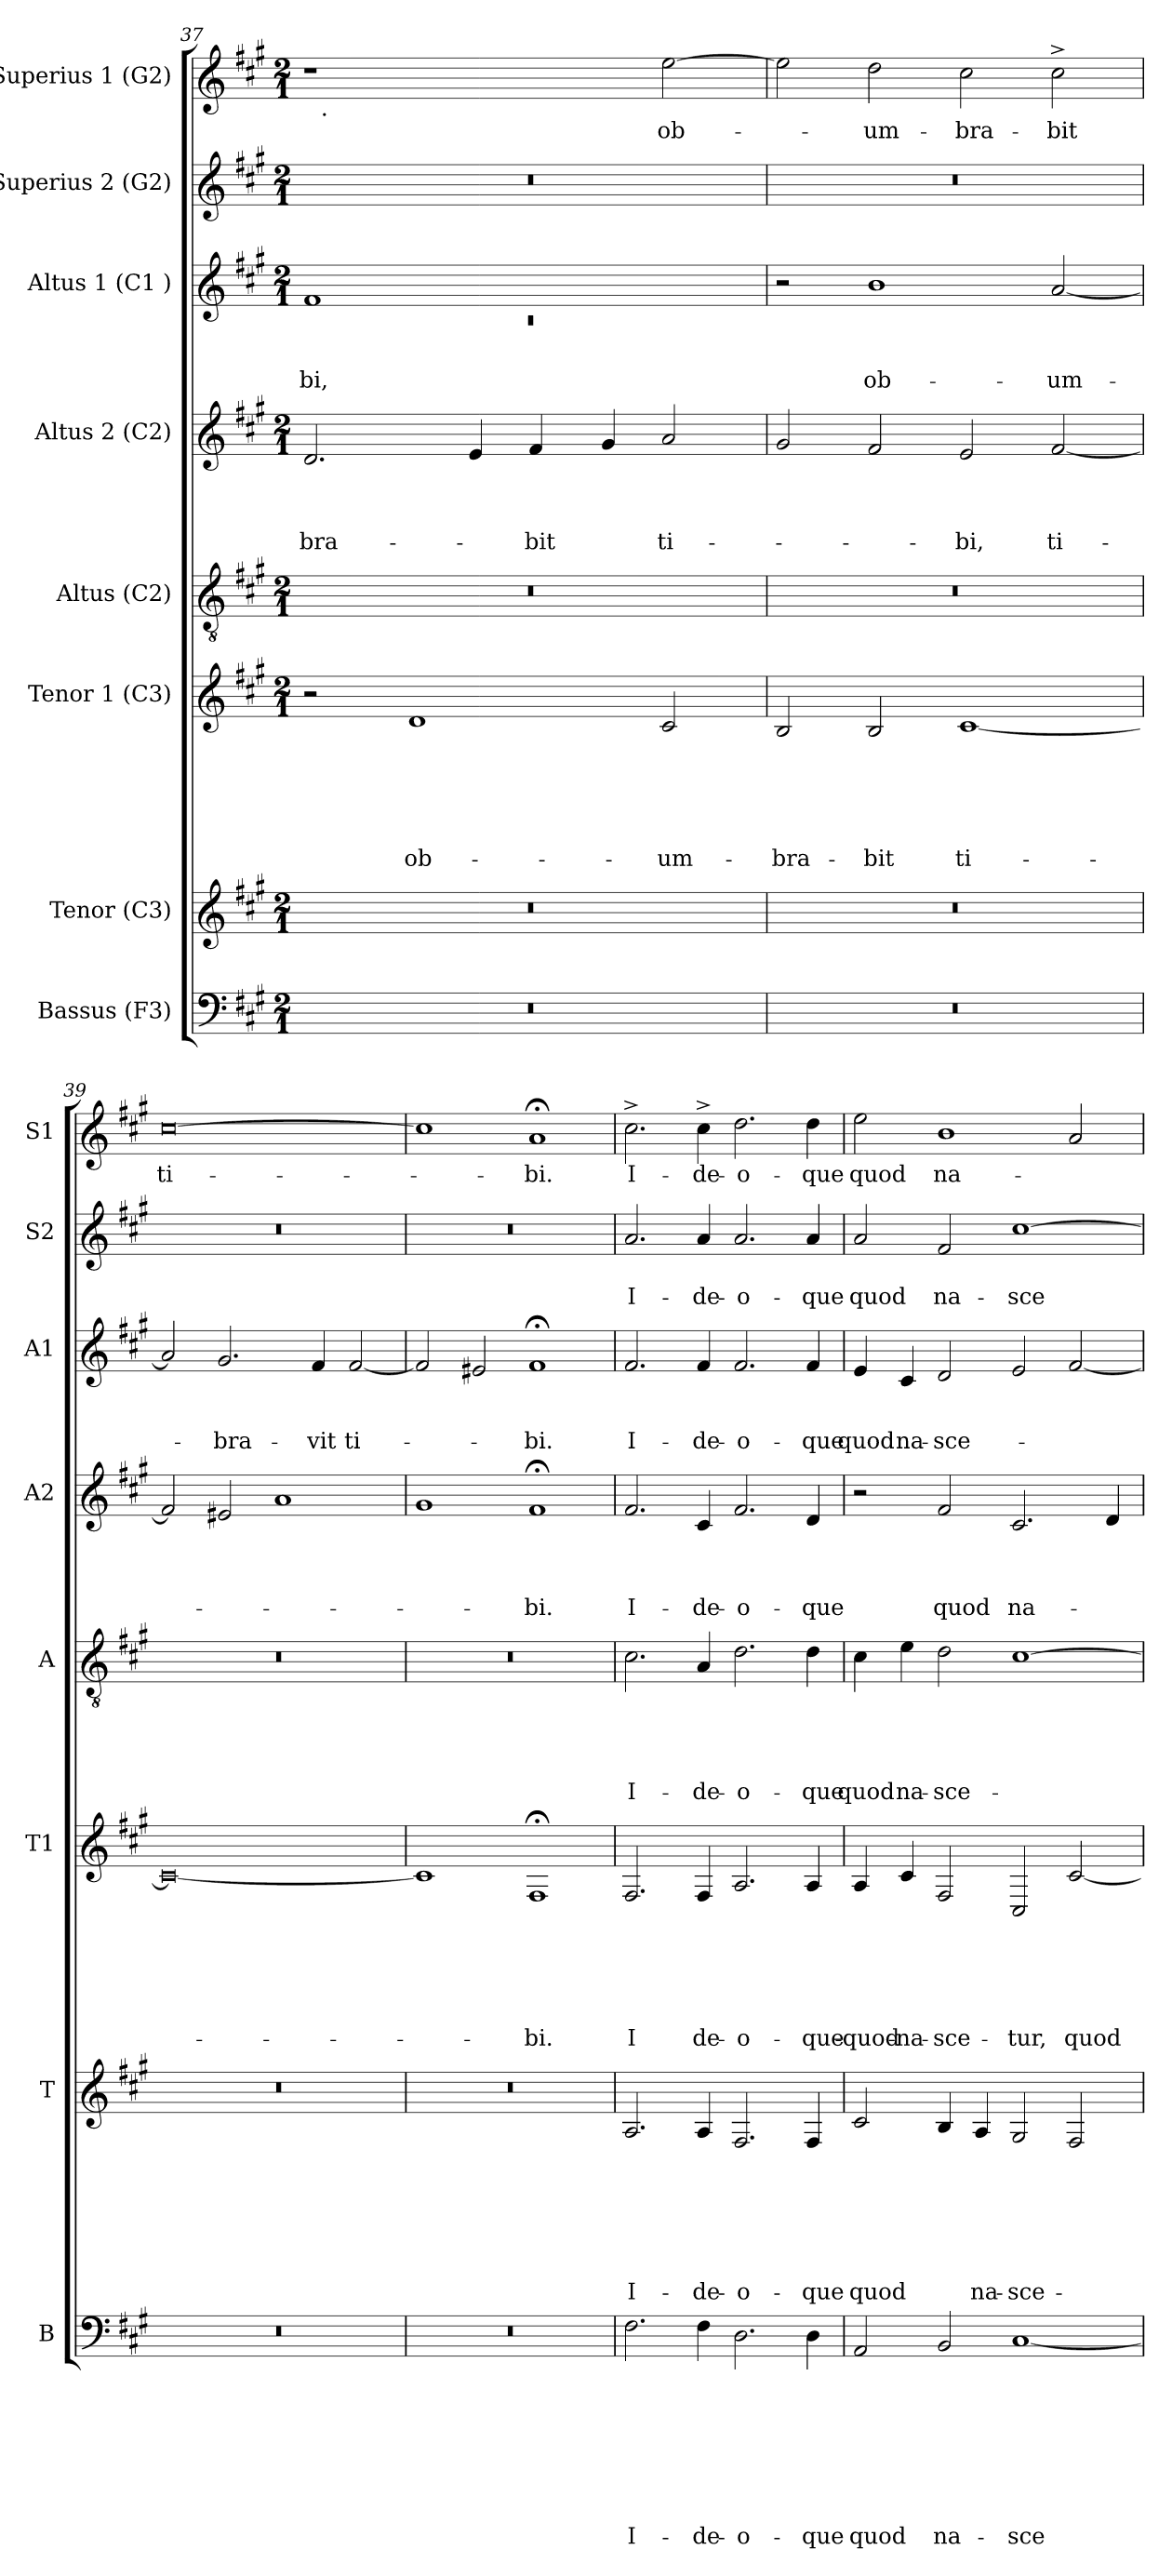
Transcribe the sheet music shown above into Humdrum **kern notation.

**kern	**text	**text	**text	**text	**text	**text	**text	**text	**kern	**text	**text	**text	**text	**text	**text	**text	**kern	**text	**text	**text	**text	**text	**text	**kern	**text	**text	**text	**text	**text	**kern	**text	**text	**text	**text	**kern	**text	**text	**text	**kern	**text	**text	**kern	**text
*part8	*part8	*part8	*part8	*part8	*part8	*part8	*part8	*part8	*part7	*part7	*part7	*part7	*part7	*part7	*part7	*part7	*part6	*part6	*part6	*part6	*part6	*part6	*part6	*part5	*part5	*part5	*part5	*part5	*part5	*part4	*part4	*part4	*part4	*part4	*part3	*part3	*part3	*part3	*part2	*part2	*part2	*part1	*part1
*staff8	*staff8	*staff8	*staff8	*staff8	*staff8	*staff8	*staff8	*staff8	*staff7	*staff7	*staff7	*staff7	*staff7	*staff7	*staff7	*staff7	*staff6	*staff6	*staff6	*staff6	*staff6	*staff6	*staff6	*staff5	*staff5	*staff5	*staff5	*staff5	*staff5	*staff4	*staff4	*staff4	*staff4	*staff4	*staff3	*staff3	*staff3	*staff3	*staff2	*staff2	*staff2	*staff1	*staff1
*I"Bassus (F3)	*	*	*	*	*	*	*	*	*I"Tenor (C3)	*	*	*	*	*	*	*	*I"Tenor 1 (C3)	*	*	*	*	*	*	*I"Altus (C2)	*	*	*	*	*	*I"Altus 2 (C2)	*	*	*	*	*I"Altus 1 (C1 )	*	*	*	*I"Superius 2 (G2)	*	*	*I"Superius 1 (G2)	*
*I'B	*	*	*	*	*	*	*	*	*I'T	*	*	*	*	*	*	*	*I'T1	*	*	*	*	*	*	*I'A	*	*	*	*	*	*I'A2	*	*	*	*	*I'A1	*	*	*	*I'S2	*	*	*I'S1	*
*clefF4	*	*	*	*	*	*	*	*	*clefG2	*	*	*	*	*	*	*	*clefG2	*	*	*	*	*	*	*clefGv2	*	*	*	*	*	*clefG2	*	*	*	*	*clefG2	*	*	*	*clefG2	*	*	*clefG2	*
*k[f#c#g#]	*	*	*	*	*	*	*	*	*k[f#c#g#]	*	*	*	*	*	*	*	*k[f#c#g#]	*	*	*	*	*	*	*k[f#c#g#]	*	*	*	*	*	*k[f#c#g#]	*	*	*	*	*k[f#c#g#]	*	*	*	*k[f#c#g#]	*	*	*k[f#c#g#]	*
*A:	*	*	*	*	*	*	*	*	*A:	*	*	*	*	*	*	*	*A:	*	*	*	*	*	*	*A:	*	*	*	*	*	*A:	*	*	*	*	*A:	*	*	*	*A:	*	*	*A:	*
*M2/1	*	*	*	*	*	*	*	*	*M2/1	*	*	*	*	*	*	*	*M2/1	*	*	*	*	*	*	*M2/1	*	*	*	*	*	*M2/1	*	*	*	*	*M2/1	*	*	*	*M2/1	*	*	*M2/1	*
=37	=37	=37	=37	=37	=37	=37	=37	=37	=37	=37	=37	=37	=37	=37	=37	=37	=37	=37	=37	=37	=37	=37	=37	=37	=37	=37	=37	=37	=37	=37	=37	=37	=37	=37	=37	=37	=37	=37	=37	=37	=37	=37	=37
*	*	*	*	*	*	*	*	*	*	*	*	*	*	*	*	*	*	*	*	*	*	*	*	*	*	*	*	*	*	*	*	*	*	*	*^	*	*	*	*	*	*	*	*
!	!	!	!	!	!	!	!	!	!	!	!	!	!	!	!	!	!	!	!	!	!	!	!	!	!	!	!	!	!	!	!	!	!	!LO:LY:b	!	!LO:N:vis=1	!	!	!LO:LY:b	!	!	!	!	!
*	*	*	*	*	*	*	*	*	*	*	*	*	*	*	*	*	*	*	*	*	*	*	*	*	*	*	*	*	*	*	*	*	*	*	*	*	*	*	*	*	*	*	*^	*
0r	.	.	.	.	.	.	.	.	0r	.	.	.	.	.	.	.	2r	.	.	.	.	.	.	0r	.	.	.	.	.	2.d/	.	.	.	-bra-	1f#	0rc	.	.	-bi,	0r	.	.	1r	32ryy	.
!	!	!	!	!	!	!	!	!	!	!	!	!	!	!	!	!	!	!	!	!	!	!	!	!	!	!	!	!	!	!	!	!	!	!	!	!	!	!	!	!	!	!	!	!LO:TX:b:t=.	!
.	.	.	.	.	.	.	.	.	.	.	.	.	.	.	.	.	.	.	.	.	.	.	.	.	.	.	.	.	.	.	.	.	.	.	.	.	.	.	.	.	.	.	.	1ryy	.
!	!	!	!	!	!	!	!	!	!	!	!	!	!	!	!	!	!	!	!	!	!	!	!LO:LY:b	!	!	!	!	!	!	!	!	!	!	!	!	!	!	!	!	!	!	!	!	!	!
.	.	.	.	.	.	.	.	.	.	.	.	.	.	.	.	.	1d	.	.	.	.	.	ob-	.	.	.	.	.	.	.	.	.	.	.	.	.	.	.	.	.	.	.	.	.	.
.	.	.	.	.	.	.	.	.	.	.	.	.	.	.	.	.	.	.	.	.	.	.	.	.	.	.	.	.	.	4e/	.	.	.	.	.	.	.	.	.	.	.	.	.	.	.
!	!	!	!	!	!	!	!	!	!	!	!	!	!	!	!	!	!	!	!	!	!	!	!	!	!	!	!	!	!	!	!	!	!	!LO:LY:b	!	!	!	!	!	!	!	!	!	!	!
.	.	.	.	.	.	.	.	.	.	.	.	.	.	.	.	.	.	.	.	.	.	.	.	.	.	.	.	.	.	4f#/	.	.	.	-bit	1ryy	.	.	.	.	.	.	.	2ryy	.	.
.	.	.	.	.	.	.	.	.	.	.	.	.	.	.	.	.	.	.	.	.	.	.	.	.	.	.	.	.	.	.	.	.	.	.	.	.	.	.	.	.	.	.	.	2ryy	.
.	.	.	.	.	.	.	.	.	.	.	.	.	.	.	.	.	.	.	.	.	.	.	.	.	.	.	.	.	.	4g#/	.	.	.	.	.	.	.	.	.	.	.	.	.	.	.
!	!	!	!	!	!	!	!	!	!	!	!	!	!	!	!	!	!	!	!	!	!	!	!LO:LY:b	!	!	!	!	!	!	!	!	!	!	!LO:LY:b	!	!	!	!	!	!	!	!	!	!	!LO:LY:b
.	.	.	.	.	.	.	.	.	.	.	.	.	.	.	.	.	2c#/	.	.	.	.	.	-um-	.	.	.	.	.	.	2a/	.	.	.	ti-	.	.	.	.	.	.	.	.	[>2ee\	.	ob-
.	.	.	.	.	.	.	.	.	.	.	.	.	.	.	.	.	.	.	.	.	.	.	.	.	.	.	.	.	.	.	.	.	.	.	.	.	.	.	.	.	.	.	.	4...ryy	.
=38	=38	=38	=38	=38	=38	=38	=38	=38	=38	=38	=38	=38	=38	=38	=38	=38	=38	=38	=38	=38	=38	=38	=38	=38	=38	=38	=38	=38	=38	=38	=38	=38	=38	=38	=38	=38	=38	=38	=38	=38	=38	=38	=38	=38	=38
!	!	!	!	!	!	!	!	!	!	!	!	!	!	!	!	!	!	!	!	!	!	!	!LO:LY:b	!	!	!	!	!	!	!	!	!	!	!	!	!	!	!	!	!	!	!	!	!	!
*	*	*	*	*	*	*	*	*	*	*	*	*	*	*	*	*	*	*	*	*	*	*	*	*	*	*	*	*	*	*	*	*	*	*	*v	*v	*	*	*	*	*	*	*v	*v	*
0r	.	.	.	.	.	.	.	.	0r	.	.	.	.	.	.	.	2B/	.	.	.	.	.	-bra-	0r	.	.	.	.	.	2g#/	.	.	.	.	2r	.	.	.	0r	.	.	2ee\]	.
!	!	!	!	!	!	!	!	!	!	!	!	!	!	!	!	!	!	!	!	!	!	!	!LO:LY:b	!	!	!	!	!	!	!	!	!	!	!	!	!	!	!LO:LY:b	!	!	!	!	!LO:LY:b
.	.	.	.	.	.	.	.	.	.	.	.	.	.	.	.	.	2B/	.	.	.	.	.	-bit	.	.	.	.	.	.	2f#/	.	.	.	.	1b	.	.	ob-	.	.	.	2dd\	-um-
!	!	!	!	!	!	!	!	!	!	!	!	!	!	!	!	!	!	!	!	!	!	!	!LO:LY:b	!	!	!	!	!	!	!	!	!	!	!LO:LY:b	!	!	!	!	!	!	!	!	!LO:LY:b
.	.	.	.	.	.	.	.	.	.	.	.	.	.	.	.	.	[<1c#	.	.	.	.	.	ti-	.	.	.	.	.	.	2e/	.	.	.	-bi,	.	.	.	.	.	.	.	2cc#\	-bra-
!	!	!	!	!	!	!	!	!	!	!	!	!	!	!	!	!	!	!	!	!	!	!	!	!	!	!	!	!	!	!	!	!	!	!LO:LY:b	!	!	!	!LO:LY:b	!	!	!	!	!LO:LY:b
.	.	.	.	.	.	.	.	.	.	.	.	.	.	.	.	.	.	.	.	.	.	.	.	.	.	.	.	.	.	[<2f#/	.	.	.	ti-	[<2a/	.	.	-um-	.	.	.	2cc#^>\	-bit
=39	=39	=39	=39	=39	=39	=39	=39	=39	=39	=39	=39	=39	=39	=39	=39	=39	=39	=39	=39	=39	=39	=39	=39	=39	=39	=39	=39	=39	=39	=39	=39	=39	=39	=39	=39	=39	=39	=39	=39	=39	=39	=39	=39
!	!	!	!	!	!	!	!	!	!	!	!	!	!	!	!	!	!	!	!	!	!	!	!	!	!	!	!	!	!	!	!	!	!	!	!	!	!	!	!	!	!	!	!LO:LY:b:rj
0r	.	.	.	.	.	.	.	.	0r	.	.	.	.	.	.	.	0c#_	.	.	.	.	.	.	0r	.	.	.	.	.	2f#/]	.	.	.	.	2a/]	.	.	.	0r	.	.	[>0cc#	ti-
!	!	!	!	!	!	!	!	!	!	!	!	!	!	!	!	!	!	!	!	!	!	!	!	!	!	!	!	!	!	!	!	!	!	!	!	!	!	!LO:LY:b	!	!	!	!	!
.	.	.	.	.	.	.	.	.	.	.	.	.	.	.	.	.	.	.	.	.	.	.	.	.	.	.	.	.	.	2e#X/	.	.	.	.	2.g#/	.	.	-bra-	.	.	.	.	.
.	.	.	.	.	.	.	.	.	.	.	.	.	.	.	.	.	.	.	.	.	.	.	.	.	.	.	.	.	.	1a	.	.	.	.	.	.	.	.	.	.	.	.	.
!	!	!	!	!	!	!	!	!	!	!	!	!	!	!	!	!	!	!	!	!	!	!	!	!	!	!	!	!	!	!	!	!	!	!	!	!	!	!LO:LY:b	!	!	!	!	!
.	.	.	.	.	.	.	.	.	.	.	.	.	.	.	.	.	.	.	.	.	.	.	.	.	.	.	.	.	.	.	.	.	.	.	4f#/	.	.	-vit	.	.	.	.	.
!	!	!	!	!	!	!	!	!	!	!	!	!	!	!	!	!	!	!	!	!	!	!	!	!	!	!	!	!	!	!	!	!	!	!	!	!	!	!LO:LY:b	!	!	!	!	!
.	.	.	.	.	.	.	.	.	.	.	.	.	.	.	.	.	.	.	.	.	.	.	.	.	.	.	.	.	.	.	.	.	.	.	[<2f#/	.	.	ti-	.	.	.	.	.
=40	=40	=40	=40	=40	=40	=40	=40	=40	=40	=40	=40	=40	=40	=40	=40	=40	=40	=40	=40	=40	=40	=40	=40	=40	=40	=40	=40	=40	=40	=40	=40	=40	=40	=40	=40	=40	=40	=40	=40	=40	=40	=40	=40
0r	.	.	.	.	.	.	.	.	0r	.	.	.	.	.	.	.	1c#]	.	.	.	.	.	.	0r	.	.	.	.	.	1g#	.	.	.	.	2f#/]	.	.	.	0r	.	.	1cc#]	.
.	.	.	.	.	.	.	.	.	.	.	.	.	.	.	.	.	.	.	.	.	.	.	.	.	.	.	.	.	.	.	.	.	.	.	2e#X/	.	.	.	.	.	.	.	.
!	!	!	!	!	!	!	!	!	!	!	!	!	!	!	!	!	!	!	!	!	!	!	!LO:LY:b	!	!	!	!	!	!	!	!	!	!	!LO:LY:b	!	!	!	!LO:LY:b	!	!	!	!	!LO:LY:b
.	.	.	.	.	.	.	.	.	.	.	.	.	.	.	.	.	1F#;	.	.	.	.	.	-bi.	.	.	.	.	.	.	1f#;	.	.	.	-bi.	1f#;	.	.	-bi.	.	.	.	1a;	-bi.
!!LO:LB:g=z
=41	=41	=41	=41	=41	=41	=41	=41	=41	=41	=41	=41	=41	=41	=41	=41	=41	=41	=41	=41	=41	=41	=41	=41	=41	=41	=41	=41	=41	=41	=41	=41	=41	=41	=41	=41	=41	=41	=41	=41	=41	=41	=41	=41
!	!	!	!	!	!	!	!	!LO:LY:b	!	!	!	!	!	!	!	!LO:LY:b	!	!	!	!	!	!	!LO:LY:b	!	!	!	!	!	!LO:LY:b	!	!	!	!	!LO:LY:b	!	!	!	!LO:LY:b	!	!	!LO:LY:b	!	!LO:LY:b
2.F#\	.	.	.	.	.	.	.	I-	2.A/	.	.	.	.	.	.	I-	2.F#/	.	.	.	.	.	I	2.c#\	.	.	.	.	I-	2.f#/	.	.	.	I-	2.f#/	.	.	I-	2.a/	.	I-	2.cc#^>\	I-
!	!	!	!	!	!	!	!	!LO:LY:b	!	!	!	!	!	!	!	!LO:LY:b	!	!	!	!	!	!	!LO:LY:b	!	!	!	!	!	!LO:LY:b	!	!	!	!	!LO:LY:b	!	!	!	!LO:LY:b	!	!	!LO:LY:b	!	!LO:LY:b
4F#\	.	.	.	.	.	.	.	-de-	4A/	.	.	.	.	.	.	-de-	4F#/	.	.	.	.	.	de-	4A/	.	.	.	.	-de-	4c#/	.	.	.	-de-	4f#/	.	.	-de-	4a/	.	-de-	4cc#^>\	-de-
!	!	!	!	!	!	!	!	!LO:LY:b	!	!	!	!	!	!	!	!LO:LY:b	!	!	!	!	!	!	!LO:LY:b	!	!	!	!	!	!LO:LY:b	!	!	!	!	!LO:LY:b	!	!	!	!LO:LY:b	!	!	!LO:LY:b	!	!LO:LY:b
2.D\	.	.	.	.	.	.	.	-o-	2.F#/	.	.	.	.	.	.	-o-	2.A/	.	.	.	.	.	-o-	2.d\	.	.	.	.	-o-	2.f#/	.	.	.	-o-	2.f#/	.	.	-o-	2.a/	.	-o-	2.dd\	-o-
!	!	!	!	!	!	!	!	!LO:LY:b	!	!	!	!	!	!	!	!LO:LY:b	!	!	!	!	!	!	!LO:LY:b	!	!	!	!	!	!LO:LY:b	!	!	!	!	!LO:LY:b	!	!	!	!LO:LY:b	!	!	!LO:LY:b	!	!LO:LY:b
4D\	.	.	.	.	.	.	.	-que	4F#/	.	.	.	.	.	.	-que	4A/	.	.	.	.	.	-que-	4d\	.	.	.	.	-que	4d/	.	.	.	-que	4f#/	.	.	-que	4a/	.	-que	4dd\	-que
=42	=42	=42	=42	=42	=42	=42	=42	=42	=42	=42	=42	=42	=42	=42	=42	=42	=42	=42	=42	=42	=42	=42	=42	=42	=42	=42	=42	=42	=42	=42	=42	=42	=42	=42	=42	=42	=42	=42	=42	=42	=42	=42	=42
!	!	!	!	!	!	!	!	!LO:LY:b	!	!	!	!	!	!	!	!LO:LY:b	!	!	!	!	!	!	!LO:LY:b	!	!	!	!	!	!LO:LY:b	!	!	!	!	!	!	!	!	!LO:LY:b	!	!	!LO:LY:b	!	!LO:LY:b
2AA/	.	.	.	.	.	.	.	quod	2c#/	.	.	.	.	.	.	quod	4A/	.	.	.	.	.	-quod-	4c#\	.	.	.	.	quod	2r	.	.	.	.	4e/	.	.	quod	2a/	.	quod	2ee\	quod
!	!	!	!	!	!	!	!	!	!	!	!	!	!	!	!	!	!	!	!	!	!	!	!LO:LY:b	!	!	!	!	!	!LO:LY:b	!	!	!	!	!	!	!	!	!LO:LY:b	!	!	!	!	!
.	.	.	.	.	.	.	.	.	.	.	.	.	.	.	.	.	4c#/	.	.	.	.	.	-na-	4e\	.	.	.	.	na-	.	.	.	.	.	4c#/	.	.	na-	.	.	.	.	.
!	!	!	!	!	!	!	!	!LO:LY:b	!	!	!	!	!	!	!	!	!	!	!	!	!	!	!LO:LY:b:rj	!	!	!	!	!	!LO:LY:b	!	!	!	!	!LO:LY:b	!	!	!	!LO:LY:b	!	!	!LO:LY:b	!	!LO:LY:b
2BB/	.	.	.	.	.	.	.	na-	4B/	.	.	.	.	.	.	.	2F#/	.	.	.	.	.	-sce-	2d\	.	.	.	.	-sce-	2f#/	.	.	.	quod	2d/	.	.	-sce-	2f#/	.	na-	1b	na-
!	!	!	!	!	!	!	!	!	!	!	!	!	!	!	!	!LO:LY:b	!	!	!	!	!	!	!	!	!	!	!	!	!	!	!	!	!	!	!	!	!	!	!	!	!	!	!
.	.	.	.	.	.	.	.	.	4A/	.	.	.	.	.	.	na-	.	.	.	.	.	.	.	.	.	.	.	.	.	.	.	.	.	.	.	.	.	.	.	.	.	.	.
!	!	!	!	!	!	!	!	!LO:LY:b	!	!	!	!	!	!	!	!LO:LY:b	!	!	!	!	!	!	!LO:LY:b	!	!	!	!	!	!	!	!	!	!	!LO:LY:b	!	!	!	!	!	!	!LO:LY:b	!	!
[<1C#	.	.	.	.	.	.	.	-sce-	2G#/	.	.	.	.	.	.	-sce-	2C#/	.	.	.	.	.	-tur,	[>1c#	.	.	.	.	.	2.c#/	.	.	.	na-	2e/	.	.	.	[>1cc#	.	-sce-	.	.
!	!	!	!	!	!	!	!	!	!	!	!	!	!	!	!	!	!	!	!	!	!	!	!LO:LY:b	!	!	!	!	!	!	!	!	!	!	!	!	!	!	!	!	!	!	!	!
.	.	.	.	.	.	.	.	.	2F#/	.	.	.	.	.	.	.	[<2c#/	.	.	.	.	.	quod	.	.	.	.	.	.	.	.	.	.	.	[<2f#/	.	.	.	.	.	.	2a/	.
.	.	.	.	.	.	.	.	.	.	.	.	.	.	.	.	.	.	.	.	.	.	.	.	.	.	.	.	.	.	4d/	.	.	.	.	.	.	.	.	.	.	.	.	.
=	=	=	=	=	=	=	=	=	=	=	=	=	=	=	=	=	=	=	=	=	=	=	=	=	=	=	=	=	=	=	=	=	=	=	=	=	=	=	=	=	=	=	=
*-	*-	*-	*-	*-	*-	*-	*-	*-	*-	*-	*-	*-	*-	*-	*-	*-	*-	*-	*-	*-	*-	*-	*-	*-	*-	*-	*-	*-	*-	*-	*-	*-	*-	*-	*-	*-	*-	*-	*-	*-	*-	*-	*-
